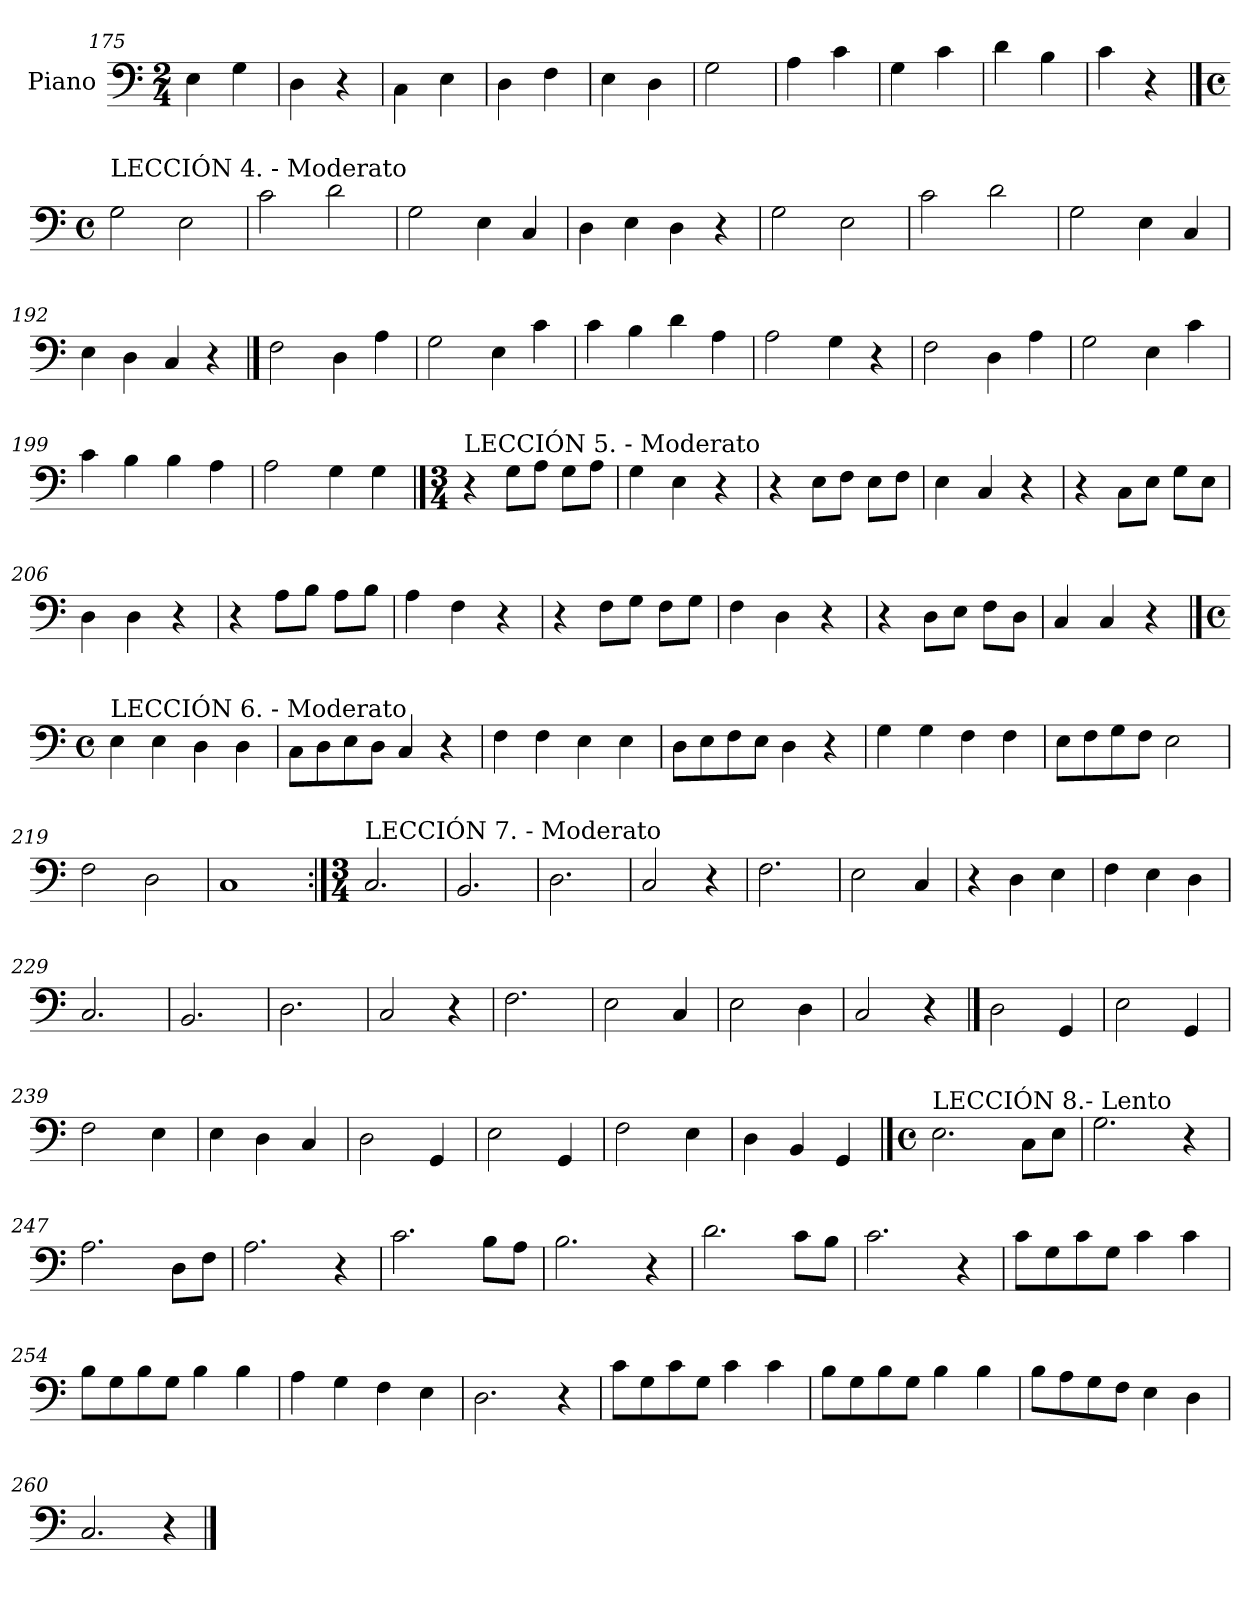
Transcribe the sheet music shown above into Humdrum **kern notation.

**kern
*part1
*staff1
*I"Piano
*I'Pno
*clefF4
*k[]
*M2/4
=175
4E\
4G\
=176
4D\
4r
!!LO:LB:g=z
=177
4C\
4E\
=178
4D\
4F\
=179
4E\
4D\
=180
2G\
!!LO:LB:g=z
=181
4A\
4c\
=182
4G\
4c\
=183
4d\
4B\
=184
4c\
4r
!!LO:PB:g=z
==185
*M4/4
*met(c)
!LO:TX:a:t=LECCIÓN 4. - Moderato
2G\
2E\
=186
2c\
2d\
=187
2G\
4E\
4C/
=188
4D\
4E\
4D\
4r
!!LO:LB:g=z
=189
2G\
2E\
=190
2c\
2d\
=191
2G\
4E\
4C/
=192
4E\
4D\
4C/
4r
!!LO:LB:g=z
==193
2F\
4D\
4A\
=194
2G\
4E\
4c\
=195
4c\
4B\
4d\
4A\
=196
2A\
4G\
4r
!!LO:LB:g=z
=197
2F\
4D\
4A\
=198
2G\
4E\
4c\
=199
4c\
4B\
4B\
4A\
=200
2A\
4G\
4G\
!!LO:LB:g=z
==201
*M3/4
!LO:TX:a:t=LECCIÓN 5. - Moderato
4r
8G\L
8A\J
8G\L
8A\J
=202
4G\
4E\
4r
=203
4r
8E\L
8F\J
8E\L
8F\J
=204
4E\
4C/
4r
!!LO:LB:g=z
=205
4r
8C\L
8E\J
8G\L
8E\J
=206
4D\
4D\
4r
=207
4r
8A\L
8B\J
8A\L
8B\J
=208
4A\
4F\
4r
!!LO:LB:g=z
=209
4r
8F\L
8G\J
8F\L
8G\J
=210
4F\
4D\
4r
=211
4r
8D\L
8E\J
8F\L
8D\J
=212
4C/
4C/
4r
!!LO:LB:g=z
==213
*M4/4
*met(c)
!LO:TX:a:t=LECCIÓN 6. - Moderato
4E\
4E\
4D\
4D\
=214
8C\L
8D\
8E\
8D\J
4C/
4r
=215
4F\
4F\
4E\
4E\
=216
8D\L
8E\
8F\
8E\J
4D\
4r
!!LO:LB:g=z
=217
4G\
4G\
4F\
4F\
=218
8E\L
8F\
8G\
8F\J
2E\
=219
2F\
2D\
=220
1C
!!LO:PB:g=z
=221:|!
*M3/4
!LO:TX:a:t=LECCIÓN 7. - Moderato
2.C/
=222
2.BB/
=223
2.D\
=224
2C/
4r
!!LO:LB:g=z
=225
2.F\
=226
2E\
4C/
=227
4r
4D\
4E\
=228
4F\
4E\
4D\
!!LO:LB:g=z
=229
2.C/
=230
2.BB/
=231
2.D\
=232
2C/
4r
!!LO:LB:g=z
=233
2.F\
=234
2E\
4C/
=235
2E\
4D\
=236
2C/
4r
!!LO:LB:g=z
==237
2D\
4GG/
=238
2E\
4GG/
=239
2F\
4E\
=240
4E\
4D\
4C/
!!LO:LB:g=z
=241
2D\
4GG/
=242
2E\
4GG/
=243
2F\
4E\
=244
4D\
4BB/
4GG/
!!LO:LB:g=z
==245
*M4/4
*met(c)
!LO:TX:a:t=LECCIÓN 8.- Lento
2.E\
8C\L
8E\J
=246
2.G\
4r
=247
2.A\
8D\L
8F\J
=248
2.A\
4r
!!LO:LB:g=z
=249
2.c\
8B\L
8A\J
=250
2.B\
4r
=251
2.d\
8c\L
8B\J
=252
2.c\
4r
!!LO:LB:g=z
=253
8c\L
8G\
8c\
8G\J
4c\
4c\
=254
8B\L
8G\
8B\
8G\J
4B\
4B\
=255
4A\
4G\
4F\
4E\
=256
2.D\
4r
!!LO:LB:g=z
=257
8c\L
8G\
8c\
8G\J
4c\
4c\
=258
8B\L
8G\
8B\
8G\J
4B\
4B\
=259
8B\L
8A\
8G\
8F\J
4E\
4D\
=260
2.C/
4r
==
*-
